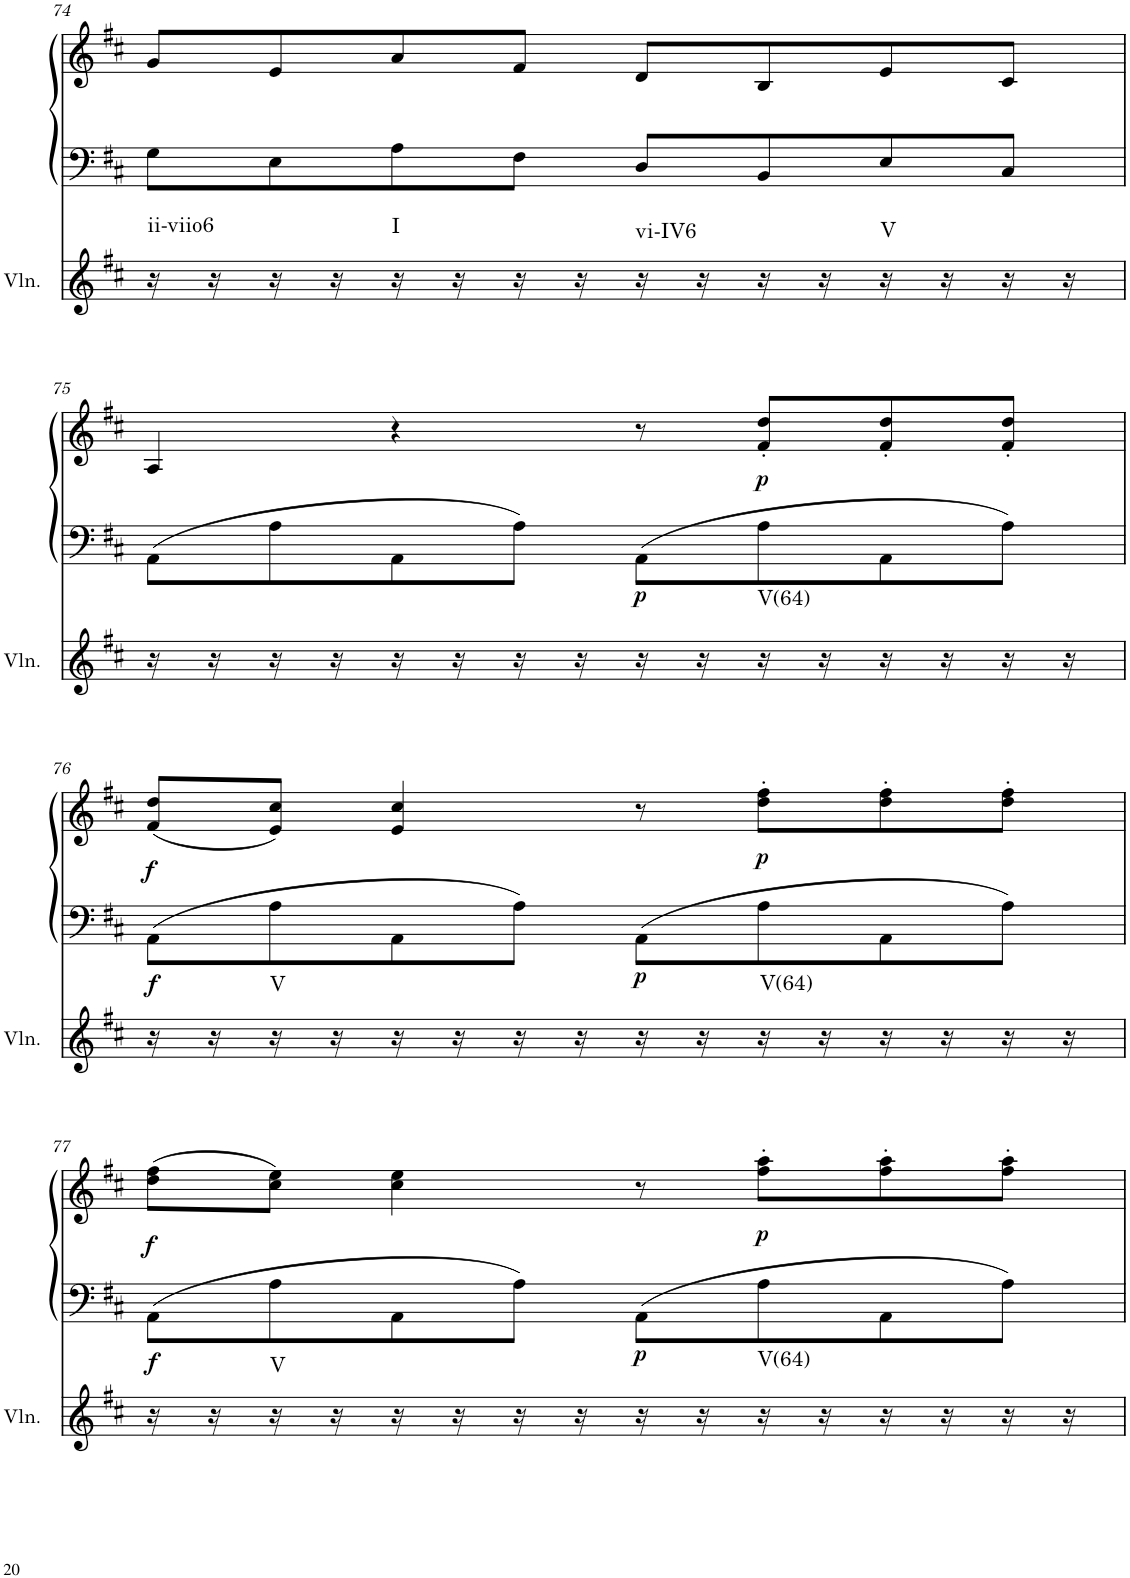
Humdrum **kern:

**kern	**harte	**kern	**kern	**dynam
*part2	*part2	*part1	*part1	*part1
*staff3	*	*staff2	*staff1	*staff1/2
*I"Violin	*	*I"unbenannt2	*	*
*I'Vln.	*	*	*	*
!!LO:PB:g=z
*clefG2	*	*clefF4	*clefG2	*
*k[f#c#]	*	*k[f#c#]	*k[f#c#]	*
*M4/4	*	*M4/4	*M4/4	*
=74	=74	=74	=74	=74
!	!LO:H:kt=ii-viio6	!	!	!
16r	N	8G\L	8g/L	.
16r	.	.	.	.
16r	.	8E\	8e/	.
16r	.	.	.	.
!	!LO:H:kt=I	!	!	!
16r	N	8A\	8a/	.
16r	.	.	.	.
16r	.	8F#\J	8f#/J	.
16r	.	.	.	.
!	!LO:H:kt=vi-IV6	!	!	!
16r	N	8D/L	8d/L	.
16r	.	.	.	.
16r	.	8BB/	8B/	.
16r	.	.	.	.
!	!LO:H:kt=V	!	!	!
16r	N	8E/	8e/	.
16r	.	.	.	.
16r	.	8C#/J	8c#/J	.
16r	.	.	.	.
!!LO:LB:g=z
=75	=75	=75	=75	=75
16r	.	8AA\L	4A/	.
16r	.	.	.	.
16r	.	8A\	.	.
16r	.	.	.	.
16r	.	8AA\	4r	.
16r	.	.	.	.
16r	.	8A\J	.	.
16r	.	.	.	.
!	!	!	!	!LO:DY:b=2
16r	.	8AA\L	8r	p
16r	.	.	.	.
!	!LO:H:kt=V(64)	!	!	!LO:DY:b
16r	N	8A\	8f#/' 8dd/'L	p
16r	.	.	.	.
16r	.	8AA\	8f#/' 8dd/'	.
16r	.	.	.	.
16r	.	8A\J	8f#/' 8dd/'J	.
16r	.	.	.	.
!!LO:LB:g=z
=76	=76	=76	=76	=76
!	!	!	!	!LO:DY:b=2
!	!	!	!	!LO:DY:n=1:b
16r	.	8AA\L	(8f#/ 8dd/L	f f
16r	.	.	.	.
!	!LO:H:kt=V	!	!	!
16r	N	8A\	8e/ 8cc#/J)	.
16r	.	.	.	.
16r	.	8AA\	4e/ 4cc#/	.
16r	.	.	.	.
16r	.	8A\J	.	.
16r	.	.	.	.
!	!	!	!	!LO:DY:n=2:b=2
16r	.	8AA\L	8r	p
16r	.	.	.	.
!	!LO:H:kt=V(64)	!	!	!LO:DY:n=3:b
16r	N	8A\	8dd\' 8ff#\'L	p
16r	.	.	.	.
16r	.	8AA\	8dd\' 8ff#\'	.
16r	.	.	.	.
16r	.	8A\J	8dd\' 8ff#\'J	.
16r	.	.	.	.
!!LO:LB:g=z
=77	=77	=77	=77	=77
!	!	!	!	!LO:DY:b=2
!	!	!	!	!LO:DY:n=1:b
16r	.	8AA\L	(8dd\ 8ff#\L	f f
16r	.	.	.	.
!	!LO:H:kt=V	!	!	!
16r	N	8A\	8cc#\ 8ee\J)	.
16r	.	.	.	.
16r	.	8AA\	4cc#\ 4ee\	.
16r	.	.	.	.
16r	.	8A\J	.	.
16r	.	.	.	.
!	!	!	!	!LO:DY:n=2:b=2
16r	.	8AA\L	8r	p
16r	.	.	.	.
!	!LO:H:kt=V(64)	!	!	!LO:DY:n=3:b
16r	N	8A\	8ff#\' 8aa\'L	p
16r	.	.	.	.
16r	.	8AA\	8ff#\' 8aa\'	.
16r	.	.	.	.
16r	.	8A\J	8ff#\' 8aa\'J	.
16r	.	.	.	.
=	=	=	=	=
*-	*-	*-	*-	*-
